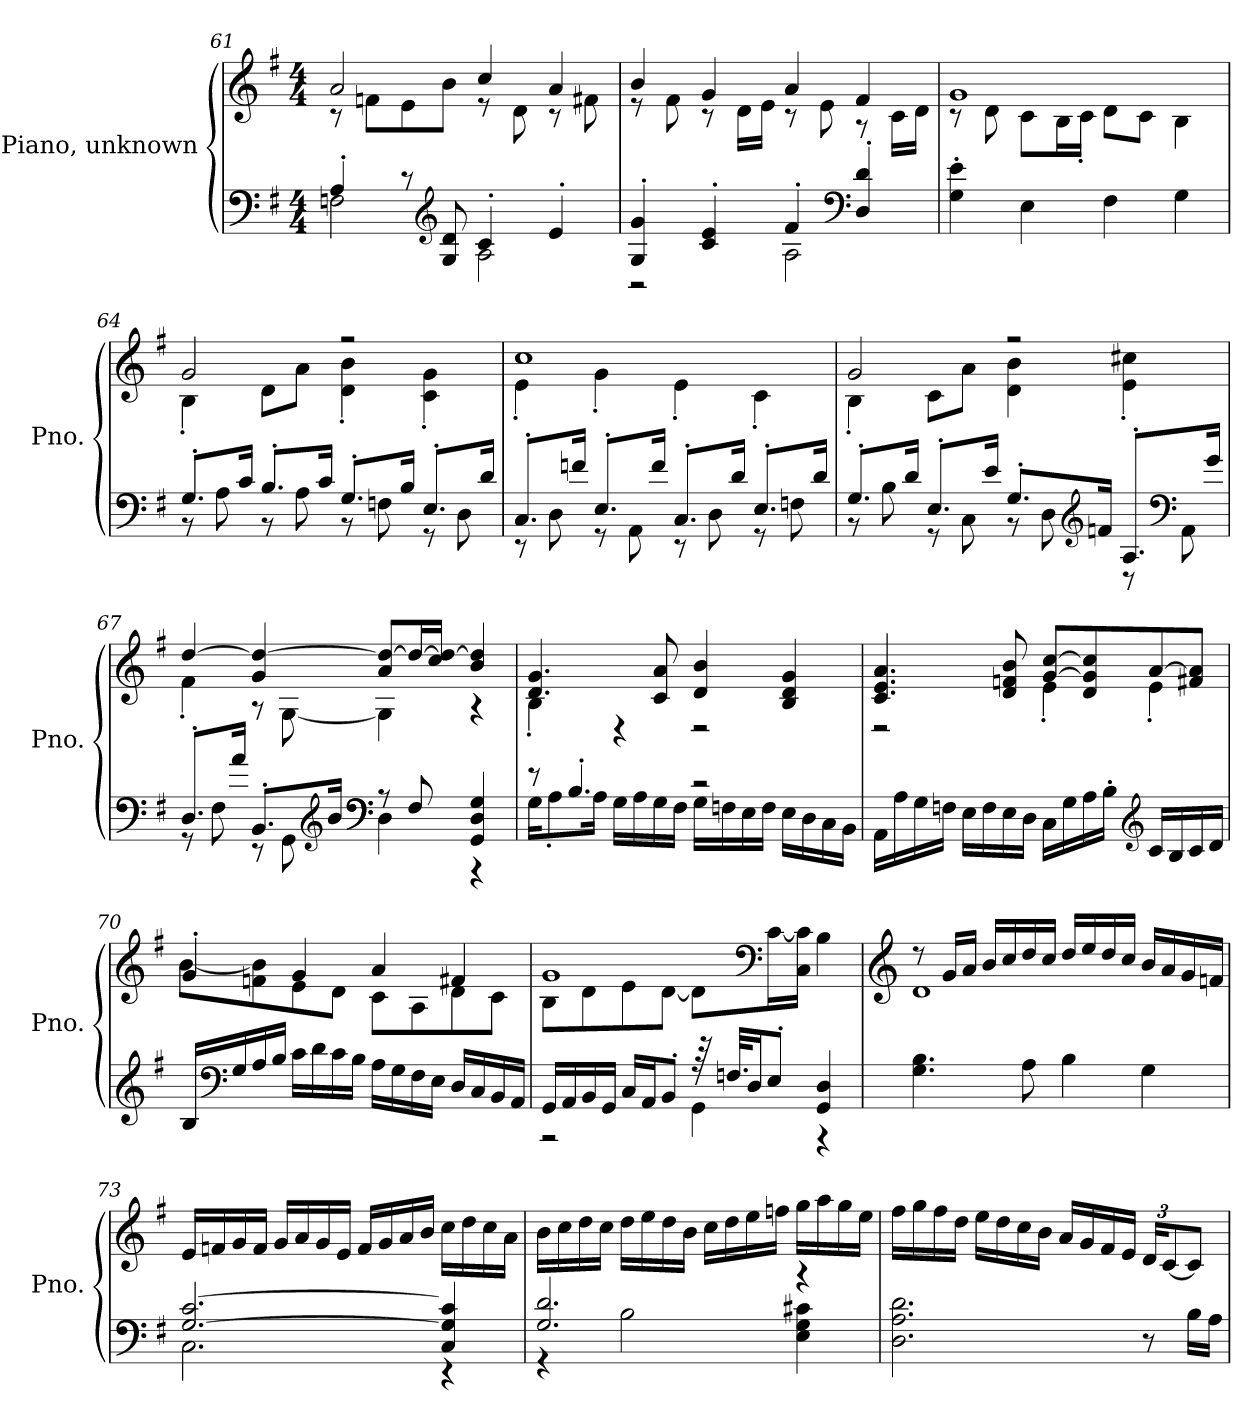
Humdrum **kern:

**kern	**kern
*part1	*part1
*staff2	*staff1
*I"Piano, unknown	*
*I'Pno.	*
*clefF4	*clefG2
*k[f#]	*k[f#]
*M4/4	*M4/4
=61	=61
*^	*^
4A'/	2Fn\	2a/	8r
.	.	.	8fn\L
8r	.	.	8e\
*clefG2	*	*	*
8G/ 8d/	.	.	8b\J
4c'/	2A\	4cc/	8r
.	.	.	8d\
4e'/	.	4a/	8r
.	.	.	8f#X\
=62	=62	=62	=62
4G/' 4g/'	2r	4b/	8r
.	.	.	8f#\
4c/' 4e/'	.	4g/	8r
.	.	.	16d\LL
.	.	.	16e\JJ
4f#'/	2A\	4a/	8r
.	.	.	8e\
*clefF4	*	*	*
4D/' 4d/'	.	4f#/	8r
.	.	.	16c\LL
.	.	.	16d\JJ
*v	*v	*	*
=63	=63	=63
4G\' 4e\'	1g	8r
.	.	8d\
4E\	.	8c\L
.	.	16B\L
.	.	16c'\JJ
4F#\	.	8d\L
.	.	8c\J
4G\	.	4B\
!!LO:LB:g=z	!!
=64	=64	=64
*^	*	*
8.G'/L	8r	2g/	4B'\
.	8A\	.	.
16c/Jk	.	.	.
8.B'/L	8r	.	8d\L
.	8A\	.	8a\J
16c/Jk	.	.	.
8.G'/L	8r	2r	4d\' 4b\'
.	8Fn\	.	.
16B/Jk	.	.	.
8.E'/L	8r	.	4c\' 4g\'
.	8D\	.	.
16d/Jk	.	.	.
=65	=65	=65	=65
8.C'/L	8r	1cc	4e'\
.	8D\	.	.
16fn/Jk	.	.	.
8.E'/L	8r	.	4g'\
.	8AA\	.	.
16f/Jk	.	.	.
8.C'/L	8r	.	4e'\
.	8D\	.	.
16d/Jk	.	.	.
8.E'/L	8r	.	4c'\
.	8Fn\	.	.
16d/Jk	.	.	.
!!LO:PB:g=z	!!
=66	=66	=66	=66
8.G'/L	8r	2g/	4B'\
.	8B\	.	.
16d/Jk	.	.	.
8.E'/L	8r	.	8c\L
.	8C\	.	8a\J
16e/Jk	.	.	.
8.G'/L	8r	2r	4d\ 4b\
.	8D\	.	.
*clefG2	*	*	*
16fn/Jk	.	.	.
8.A'/L	8r	.	4e\' 4cc#X\'
*clefF4	*	*	*
.	8AA\	.	.
16g/Jk	.	.	.
=67	=67	=67	=67
8.D'/L	8r	[4dd/	4f#'\
.	8F#\	.	.
16a/Jk	.	.	.
8.BB'/L	8r	4g/ 4dd/_	8r
.	8GG\	.	[8G\
*clefG2	*	*	*
16b/Jk	.	.	.
*clefF4	*	*	*
8r	4D\	8a/ 8dd/_L	4G\]
8F#/	.	16dd/L_	.
.	.	16cc/ 16dd/_JJ	.
4GG/ 4D/ 4G/	4r	4b/ 4dd/]	4r
!!LO:LB:g=z	!!
=68	=68	=68	=68
8r	16G\KL	4.d/ 4.g/	4B'\
.	8A'\	.	.
4.B'/	.	.	.
.	16A\Jk	.	.
.	16G\LL	.	4r
.	16A\	.	.
.	16G\	8c/ 8a/	.
.	16F#\JJ	.	.
2r	16G\LL	4d/ 4b/	2r
.	16Fn\	.	.
.	16E\	.	.
.	16F\JJ	.	.
.	16E\LL	4B/ 4d/ 4g/	.
.	16D\	.	.
.	16C\	.	.
.	16BB\JJ	.	.
*v	*v	*	*
=69	=69	=69
16AA\LL	4.c/ 4.e/ 4.a/	2r
16A\	.	.
16G\	.	.
16Fn\JJ	.	.
16E\LL	.	.
16F\	.	.
16E\	8d/ 8fn/ 8b/	.
16D\JJ	.	.
16C\LL	[8g/ [8cc/L	4e'\
16G\	.	.
16A\	8d/ 8g/] 8cc/]	.
16B'\JJ	.	.
*clefG2	*	*
16c/LL	[8a/	4e'\
16B/	.	.
16c/	8f#X/ 8a/]J	.
16d/JJ	.	.
!!LO:LB:g=z	!!
=70	=70	=70
16B/LL	4g'/	[8b\L
*clefF4	*	*
16G/	.	.
16A/	.	8fn\ 8b\]
16B/JJ	.	.
16c\LL	4g/	8e\
16d\	.	.
16c\	.	8d\J
16B\JJ	.	.
16A\LL	4a/	8c\L
16G\	.	.
16F#\	.	8A\
16E\JJ	.	.
16D/LL	4f#X/	8d\
16C/	.	.
16BB/	.	8c\J
16AA/JJ	.	.
=71	=71	=71
*^	*	*
16GG/LL	2r	1g	8B\L
16AA/	.	.	.
16BB/	.	.	8d\
16GG/JJ	.	.	.
16C/LL	.	.	8e\
16AA/J	.	.	.
8BB'/J	.	.	[8d\J
64r	4GG\	.	8d\L]
32.Fn/KLL	.	.	.
16D/J	.	.	.
*	*	*clefF4	*
8E'/J	.	.	[16c\L
.	.	.	16C\ 16c\]JJ
4GG/ 4D/	4r	.	4B\
*v	*v	*	*
!!LO:LB:g=z	!!
=72	=72	=72
*	*clefG2	*
4.G\ 4.B\	8r	1d
.	16g/LL	.
.	16a/JJ	.
.	16b/LL	.
.	16cc/	.
8A\	16dd/	.
.	16cc/JJ	.
4B\	16dd/LL	.
.	16ee/	.
.	16dd/	.
.	16cc/JJ	.
4G\	16b/LL	.
.	16a/	.
.	16g/	.
.	16fn/JJ	.
*	*v	*v
=73	=73
*^	*
[2.G/ [2.c/	2.C\	16e/LL
.	.	16fn/
.	.	16g/
.	.	16f/JJ
.	.	16g/LL
.	.	16a/
.	.	16g/
.	.	16e/JJ
.	.	16f/LL
.	.	16g/
.	.	16a/
.	.	16b/JJ
4C/ 4G/] 4c/]	4r	16cc\LL
.	.	16dd\
.	.	16cc\
.	.	16a\JJ
!!LO:LB:g=z
=74	=74	=74
2.G/ 2.d/	4r	16b\LL
.	.	16cc\
.	.	16dd\
.	.	16cc\JJ
.	2B\	16dd\LL
.	.	16ee\
.	.	16dd\
.	.	16b\JJ
.	.	16cc\LL
.	.	16dd\
.	.	16ee\
.	.	16ffn\JJ
4r	4E\ 4G\ 4c#X\	16gg\LL
.	.	16aa\
.	.	16gg\
.	.	16ee\JJ
*v	*v	*
=75	=75
2.D\ 2.A\ 2.d\	16ff#\LL
.	16gg\
.	16ff#\
.	16dd\JJ
.	16ee\LL
.	16dd\
.	16cc\
.	16b\JJ
.	16a/LL
.	16g/
.	16f#/
.	16e/JJ
*	*Xbrackettup
8r	24d/KL
.	[12c/
16B\LL	8c/J]
16A\JJ	.
=	=
*-	*-
